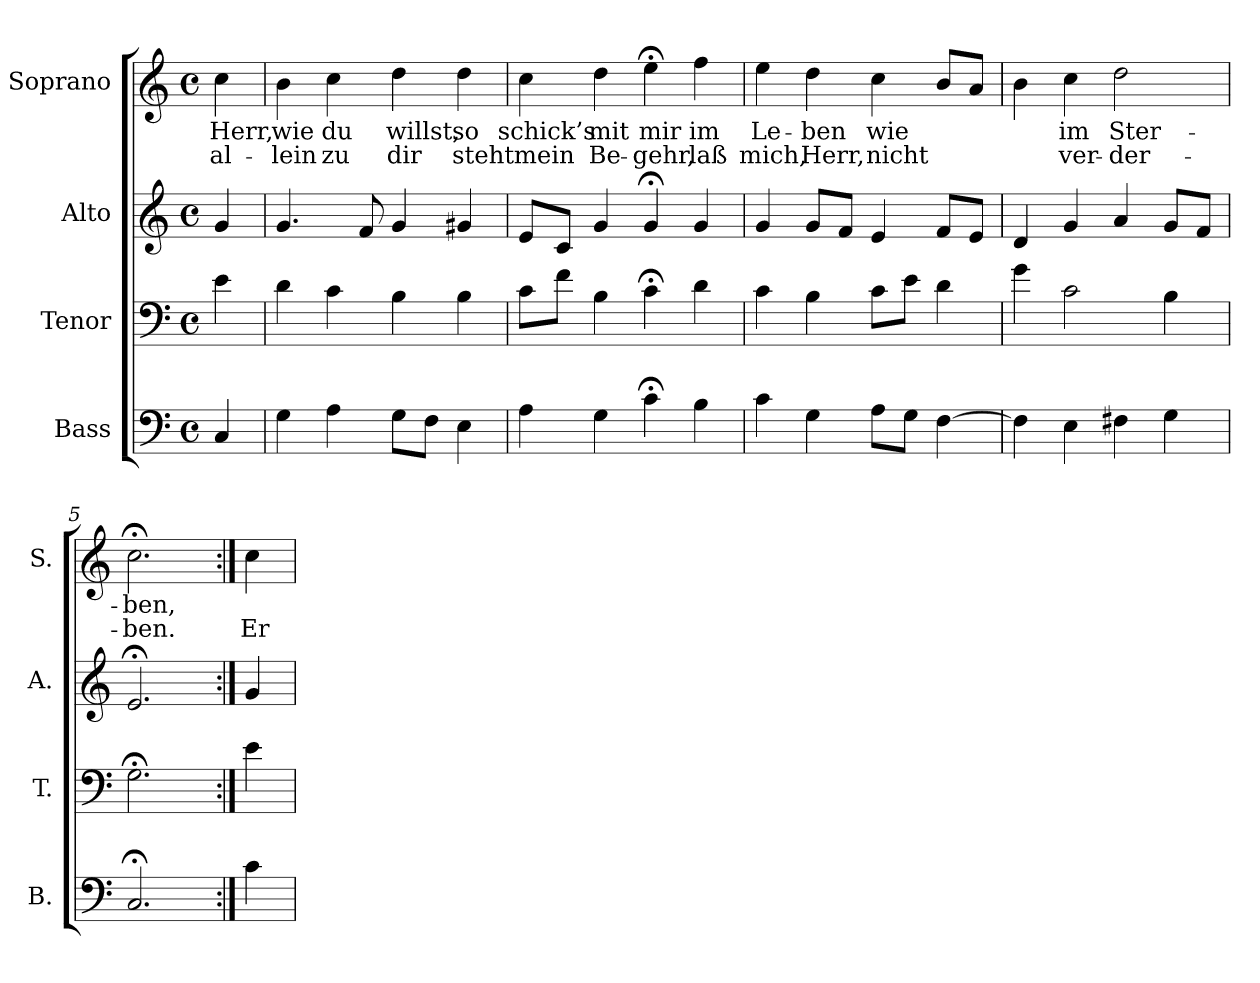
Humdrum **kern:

**kern	**kern	**kern	**kern	**text	**text
*part4	*part3	*part2	*part1	*part1	*part1
*staff4	*staff3	*staff2	*staff1	*staff1	*staff1
*I"Bass	*I"Tenor	*I"Alto	*I"Soprano	*	*
*I'B.	*I'T.	*I'A.	*I'S.	*	*
*clefF4	*clefF4	*clefG2	*clefG2	*	*
*k[]	*k[]	*k[]	*k[]	*	*
*C:	*C:	*C:	*C:	*	*
*M4/4	*M4/4	*M4/4	*M4/4	*	*
*met(c)	*met(c)	*met(c)	*met(c)	*	*
=	=	=	=	=	=
4C/	4e\	4g/	4cc\	Herr,	al-
=1	=1	=1	=1	=1	=1
4G\	4d\	4.g/	4b\	wie	-lein
4A\	4c\	.	4cc\	du	zu
.	.	8f/	.	.	.
8G\L	4B\	4g/	4dd\	willst,	dir
8F\J	.	.	.	.	.
4E\	4B\	4g#X/	4dd\	so	steht
=2	=2	=2	=2	=2	=2
4A\	8c\L	8e/L	4cc\	schick’s	mein
.	8f\J	8c/J	.	.	.
4G\	4B\	4g/	4dd\	mit	Be-
4c;<\	4c;<\	4g;</	4ee;<\	mir	-gehr,
4B\	4d\	4g/	4ff\	im	laß
=3	=3	=3	=3	=3	=3
4c\	4c\	4g/	4ee\	Le-	mich,
4G\	4B\	8g/L	4dd\	-ben	Herr,
.	.	8f/J	.	.	.
8A\L	8c\L	4e/	4cc\	wie	nicht
8G\J	8e\J	.	.	.	.
[4F\	4d\	8f/L	8b/L	.	.
.	.	8e/J	8a/J	.	.
=4	=4	=4	=4	=4	=4
4F\]	4g\	4d/	4b\	.	.
4E\	2c\	4g/	4cc\	im	ver-
4F#X\	.	4a/	2dd\	Ster-	-der-
4G\	4B\	8g/L	.	.	.
.	.	8f/J	.	.	.
=5	=5	=5	=5	=5	=5
2.C;</	2.G;<\	2.e;</	2.cc;<\	-ben,	-ben.
!!LO:LB:g=z
=5a:|!	=5a:|!	=5a:|!	=5a:|!	=5a:|!	=5a:|!
4c\	4e\	4g/	4cc\	.	Er-
=	=	=	=	=	=
*-	*-	*-	*-	*-	*-
